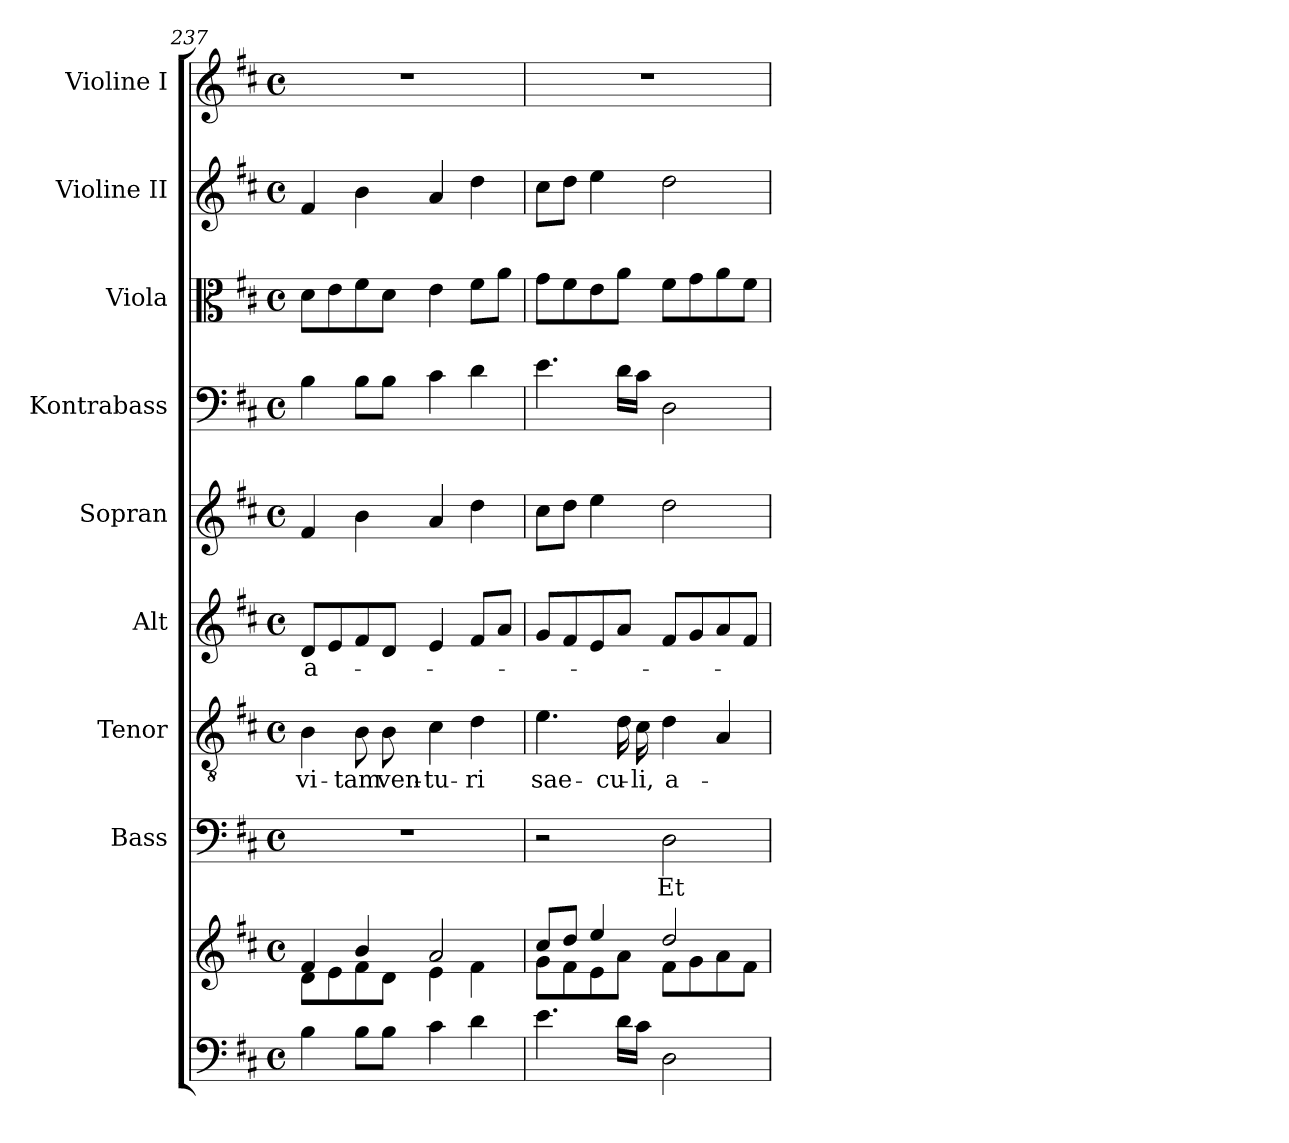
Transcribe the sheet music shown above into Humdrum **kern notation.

**kern	**kern	**kern	**text	**kern	**text	**kern	**text	**kern	**kern	**kern	**kern	**kern
*part9	*part9	*part8	*part8	*part7	*part7	*part6	*part6	*part5	*part4	*part3	*part2	*part1
*staff10	*staff9	*staff8	*staff8	*staff7	*staff7	*staff6	*staff6	*staff5	*staff4	*staff3	*staff2	*staff1
*	*	*I"Bass	*	*I"Tenor	*	*I"Alt	*	*I"Sopran	*I"Kontrabass	*I"Viola	*I"Violine II	*I"Violine I
*	*	*I'B.	*	*I'T.	*	*I'A.	*	*I'S.	*I'Kb.	*I'Vla.	*I'Vl. II	*I'Vl. I
*clefF4	*clefG2	*clefF4	*	*clefGv2	*	*clefG2	*	*clefG2	*clefF4	*clefC3	*clefG2	*clefG2
*	*	*	*	*	*	*	*	*	*ITrd7c12	*	*	*
*k[f#c#]	*k[f#c#]	*k[f#c#]	*	*k[f#c#]	*	*k[f#c#]	*	*k[f#c#]	*k[f#c#]	*k[f#c#]	*k[f#c#]	*k[f#c#]
*D:	*D:	*D:	*	*D:	*	*D:	*	*D:	*D:	*D:	*D:	*D:
*M4/4	*M4/4	*M4/4	*	*M4/4	*	*M4/4	*	*M4/4	*M4/4	*M4/4	*M4/4	*M4/4
*met(c)	*met(c)	*met(c)	*	*met(c)	*	*met(c)	*	*met(c)	*met(c)	*met(c)	*met(c)	*met(c)
=237	=237	=237	=237	=237	=237	=237	=237	=237	=237	=237	=237	=237
*	*^	*	*	*	*	*	*	*	*	*	*	*
!	!	!	!	!	!	!LO:LY:b	!	!LO:LY:b	!	!	!	!	!
4B\	4f#/	8d\L	1r	.	4B\	vi-	8d/L	a-	4f#/	4BB\	8d\L	4f#/	1r
.	.	8e\	.	.	.	.	8e/	.	.	.	8e\	.	.
!	!	!	!	!	!	!LO:LY:b	!	!	!	!	!	!	!
8B\L	4b/	8f#\	.	.	8B\	-tam	8f#/	.	4b\	8BB\L	8f#\	4b\	.
!	!	!	!	!	!	!LO:LY:b	!	!	!	!	!	!	!
8B\J	.	8d\J	.	.	8B\	ven-	8d/J	.	.	8BB\J	8d\J	.	.
!	!	!	!	!	!	!LO:LY:b	!	!	!	!	!	!	!
4c#\	2a/	4e\	.	.	4c#\	-tu-	4e/	.	4a/	4C#\	4e\	4a/	.
!	!	!	!	!	!	!LO:LY:b	!	!	!	!	!	!	!
4d\	.	4f#\	.	.	4d\	-ri	8f#/L	.	4dd\	4D\	8f#\L	4dd\	.
.	.	.	.	.	.	.	8a/J	.	.	.	8a\J	.	.
!!LO:PB:g=z
=238	=238	=238	=238	=238	=238	=238	=238	=238	=238	=238	=238	=238	=238
!	!	!	!	!	!	!LO:LY:b	!	!	!	!	!	!	!
4.e\	8cc#/L	8g\L	2r	.	4.e\	sae-	8g/L	.	8cc#\L	4.E\	8g\L	8cc#\L	1r
.	8dd/J	8f#\	.	.	.	.	8f#/	.	8dd\J	.	8f#\	8dd\J	.
.	4ee/	8e\	.	.	.	.	8e/	.	4ee\	.	8e\	4ee\	.
!	!	!	!	!	!	!LO:LY:b	!	!	!	!	!	!	!
16d\LL	.	8a\J	.	.	16d\	-cu-	8a/J	.	.	16D\LL	8a\J	.	.
!	!	!	!	!	!	!LO:LY:b	!	!	!	!	!	!	!
16c#\JJ	.	.	.	.	16c#\	-li,	.	.	.	16C#\JJ	.	.	.
!	!	!	!	!LO:LY:b	!	!LO:LY:b	!	!	!	!	!	!	!
2D\	2dd/	8f#\L	2D\	Et	4d\	a-	8f#/L	.	2dd\	2DD\	8f#\L	2dd\	.
.	.	8g\	.	.	.	.	8g/	.	.	.	8g\	.	.
.	.	8a\	.	.	4A/	.	8a/	.	.	.	8a\	.	.
.	.	8f#\J	.	.	.	.	8f#/J	.	.	.	8f#\J	.	.
*	*v	*v	*	*	*	*	*	*	*	*	*	*	*
=	=	=	=	=	=	=	=	=	=	=	=	=
*-	*-	*-	*-	*-	*-	*-	*-	*-	*-	*-	*-	*-
